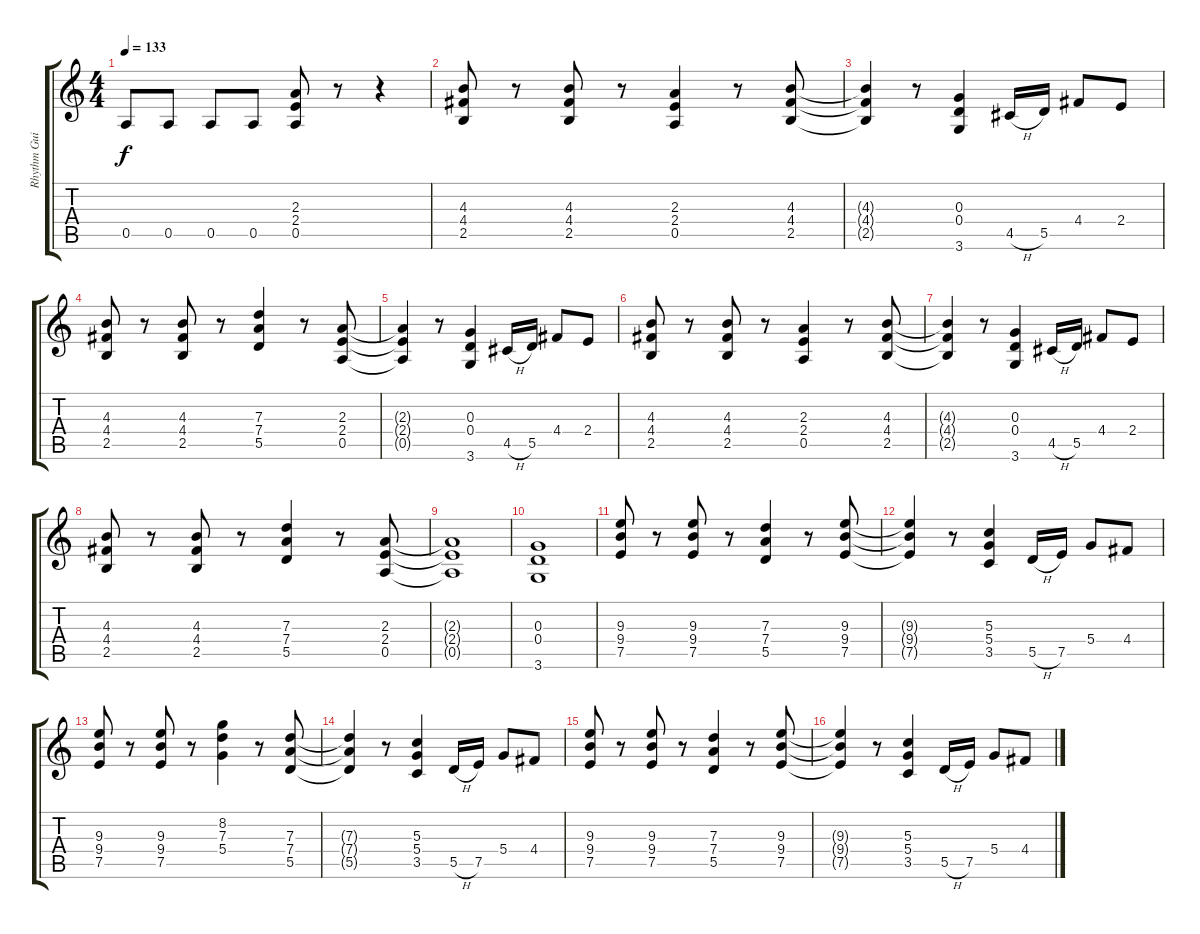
\track ("Rhythm Guitar 1" "Rhythm Gui") {instrument overdrivenguitar}
\staff {score tabs}
\tuning (E4 B3 G3 D3 A2 E2) {hide}
\ts (4 4)
\tempo 133
\clef g2
\ks c
0.5.8{dy f} 0.5.8 0.5.8 0.5.8 (2.3 2.4 0.5).8 r.8 r.4 |
(4.3 4.4 2.5).8 r.8 (4.3 4.4 2.5).8 r.8 (2.3 2.4 0.5).4 r.8 (4.3 4.4 2.5).8 |
(4.3{t} 4.4{t} 2.5{t}).4 r.8 (0.3 0.4 3.6).4 4.5{h}.16 5.5.16 4.4.8 2.4.8 |
(4.3 4.4 2.5).8 r.8 (4.3 4.4 2.5).8 r.8 (7.3 7.4 5.5).4 r.8 (2.3 2.4 0.5).8 |
(2.3{t} 2.4{t} 0.5{t}).4 r.8 (0.3 0.4 3.6).4 4.5{h}.16 5.5.16 4.4.8 2.4.8 |
(4.3 4.4 2.5).8 r.8 (4.3 4.4 2.5).8 r.8 (2.3 2.4 0.5).4 r.8 (4.3 4.4 2.5).8 |
(4.3{t} 4.4{t} 2.5{t}).4 r.8 (0.3 0.4 3.6).4 4.5{h}.16 5.5.16 4.4.8 2.4.8 |
(4.3 4.4 2.5).8 r.8 (4.3 4.4 2.5).8 r.8 (7.3 7.4 5.5).4 r.8 (2.3 2.4 0.5).8 |
(2.3{t} 2.4{t} 0.5{t}).1 |
(0.3 0.4 3.6).1 |
(9.3 9.4 7.5).8 r.8 (9.3 9.4 7.5).8 r.8 (7.3 7.4 5.5).4 r.8 (9.3 9.4 7.5).8 |
(9.3{t} 9.4{t} 7.5{t}).4 r.8 (5.3 5.4 3.5).4 5.5{h}.16 7.5.16 5.4.8 4.4.8 |
(9.3 9.4 7.5).8 r.8 (9.3 9.4 7.5).8 r.8 (8.2 7.3 5.4).4 r.8 (7.3 7.4 5.5).8 |
(7.3{t} 7.4{t} 5.5{t}).4 r.8 (5.3 5.4 3.5).4 5.5{h}.16 7.5.16 5.4.8 4.4.8 |
(9.3 9.4 7.5).8 r.8 (9.3 9.4 7.5).8 r.8 (7.3 7.4 5.5).4 r.8 (9.3 9.4 7.5).8 |
(9.3{t} 9.4{t} 7.5{t}).4 r.8 (5.3 5.4 3.5).4 5.5{h}.16 7.5.16 5.4.8 4.4.8
